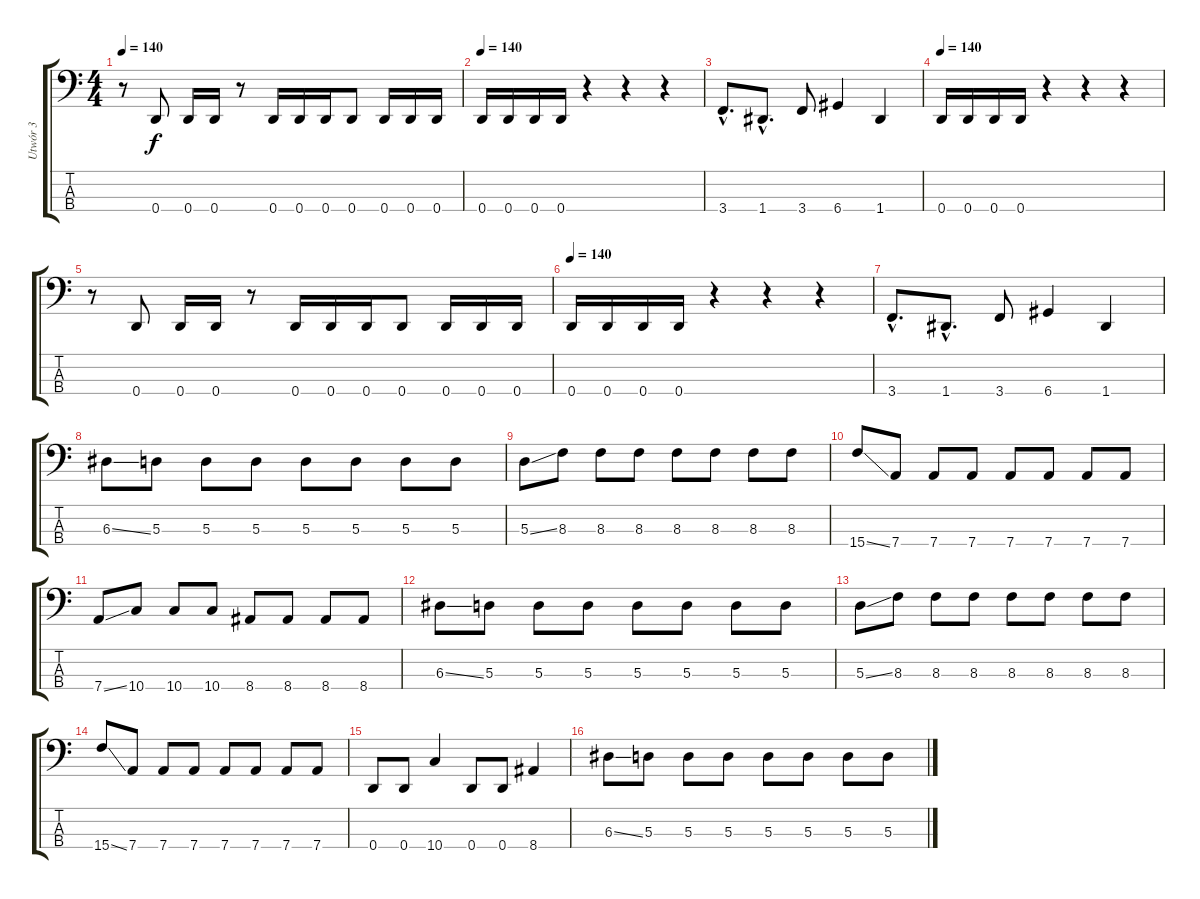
\track ("Utwór 3" "Utwór 3") {instrument electricbasspick}
\staff {score tabs}
\tuning (G2 D2 A1 D1) {hide}
\ts (4 4)
\tempo 140
\clef f4
\ks c
r.8{dy f} 0.4.8 0.4.16 0.4.16 r.8 0.4.16 0.4.16 0.4.16 0.4.8 0.4.16 0.4.16 0.4.16 |
\tempo 140
0.4.16 0.4.16 0.4.16 0.4.16 r.4 r.4 r.4 |
3.4{hac}.8{d} 1.4{hac}.8{d} 3.4.8 6.4.4 1.4.4 |
\tempo 140
0.4.16 0.4.16 0.4.16 0.4.16 r.4 r.4 r.4 |
r.8 0.4.8 0.4.16 0.4.16 r.8 0.4.16 0.4.16 0.4.16 0.4.8 0.4.16 0.4.16 0.4.16 |
\tempo 140
0.4.16 0.4.16 0.4.16 0.4.16 r.4 r.4 r.4 |
3.4{hac}.8{d} 1.4{hac}.8{d} 3.4.8 6.4.4 1.4.4 |
6.3{ss}.8 5.3.8 5.3.8 5.3.8 5.3.8 5.3.8 5.3.8 5.3.8 |
5.3{ss}.8 8.3.8 8.3.8 8.3.8 8.3.8 8.3.8 8.3.8 8.3.8 |
15.4{ss}.8 7.4.8 7.4.8 7.4.8 7.4.8 7.4.8 7.4.8 7.4.8 |
7.4{ss}.8 10.4.8 10.4.8 10.4.8 8.4.8 8.4.8 8.4.8 8.4.8 |
6.3{ss}.8 5.3.8 5.3.8 5.3.8 5.3.8 5.3.8 5.3.8 5.3.8 |
5.3{ss}.8 8.3.8 8.3.8 8.3.8 8.3.8 8.3.8 8.3.8 8.3.8 |
15.4{ss}.8 7.4.8 7.4.8 7.4.8 7.4.8 7.4.8 7.4.8 7.4.8 |
0.4.8 0.4.8 10.4.4 0.4.8 0.4.8 8.4.4 |
6.3{ss}.8 5.3.8 5.3.8 5.3.8 5.3.8 5.3.8 5.3.8 5.3.8
